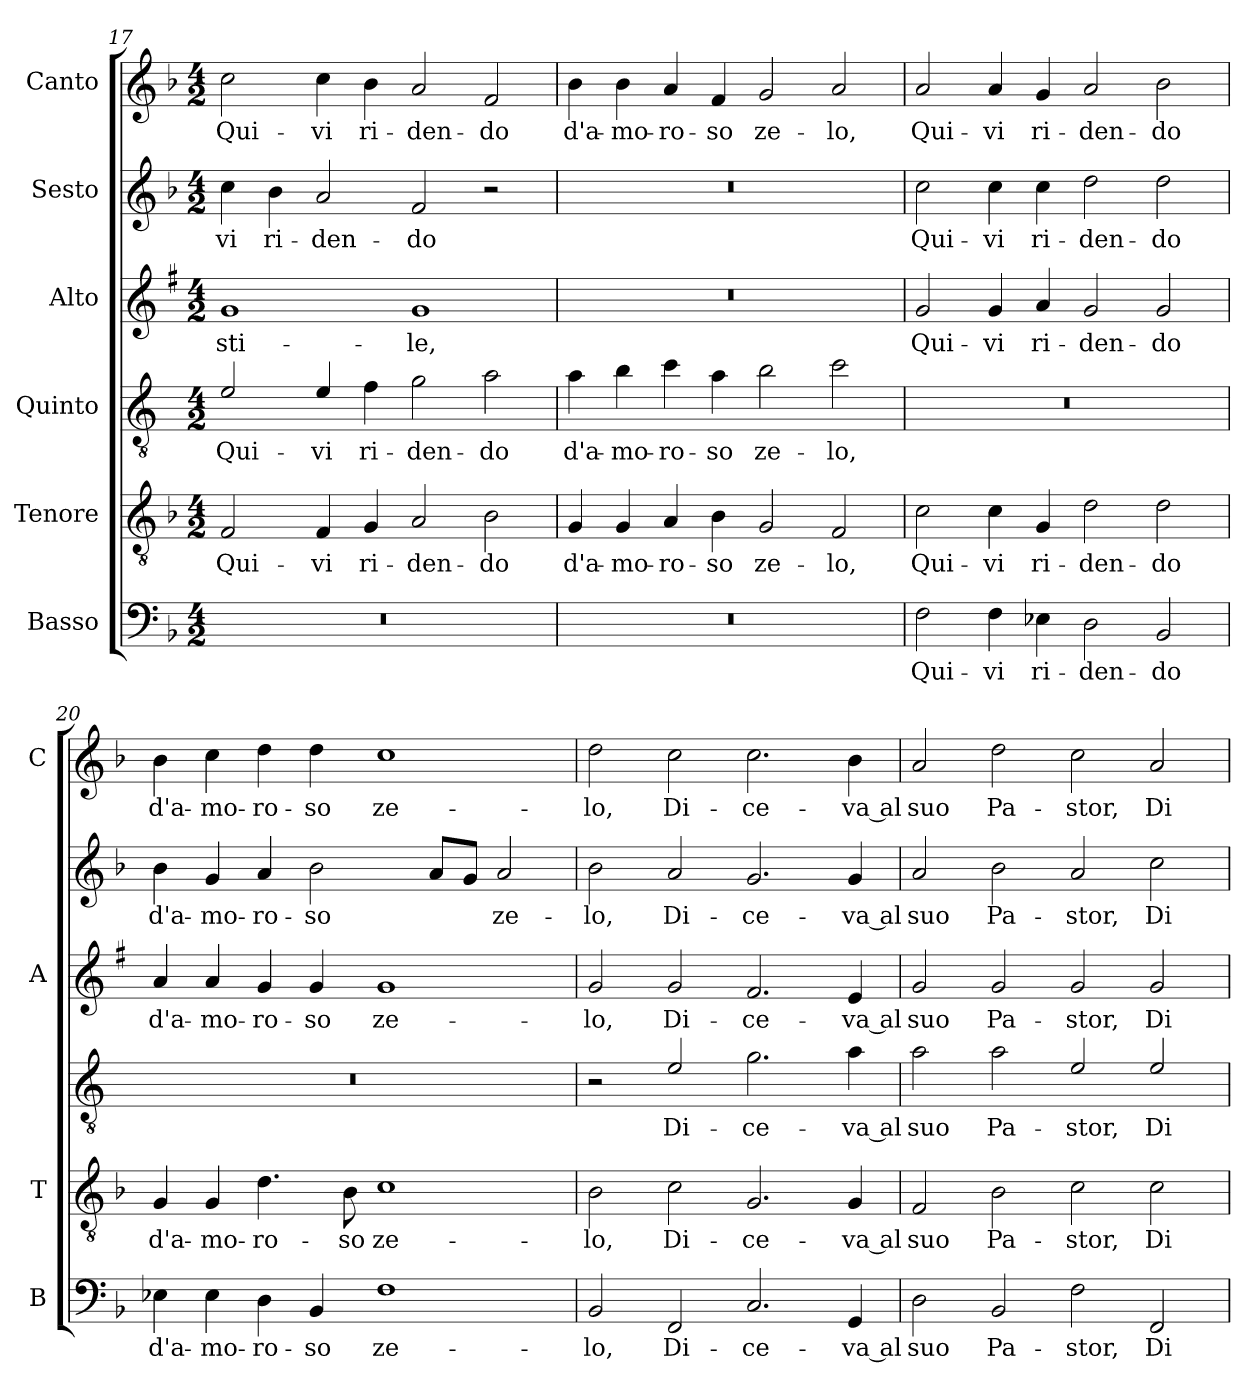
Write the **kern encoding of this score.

**kern	**text	**kern	**text	**kern	**text	**kern	**text	**kern	**text	**kern	**text
*part6	*part6	*part5	*part5	*part4	*part4	*part3	*part3	*part2	*part2	*part1	*part1
*staff6	*staff6	*staff5	*staff5	*staff4	*staff4	*staff3	*staff3	*staff2	*staff2	*staff1	*staff1
*I"Basso	*	*I"Tenore	*	*I"Quinto	*	*I"Alto	*	*I"Sesto	*	*I"Canto	*
*I'B	*	*I'T	*	*	*	*I'A	*	*	*	*I'C	*
!!LO:LB:g=z
*clefF4	*	*clefGv2	*	*clefGv2	*	*clefG2	*	*clefG2	*	*clefG2	*
*	*	*	*	*ITrd4c7	*	*ITrd1c2	*	*	*	*	*
*k[b-]	*	*k[b-]	*	*k[b-]	*	*k[b-]	*	*k[b-]	*	*k[b-]	*
*F:	*	*F:	*	*F:	*	*F:	*	*F:	*	*F:	*
*M4/2	*	*M4/2	*	*M4/2	*	*M4/2	*	*M4/2	*	*M4/2	*
=17	=17	=17	=17	=17	=17	=17	=17	=17	=17	=17	=17
!	!	!	!LO:LY:b	!	!LO:LY:b	!	!LO:LY:b	!	!LO:LY:b	!	!LO:LY:b
0r	.	2F/	Qui-	2A/	Qui-	1f	sti-	4cc\	-vi	2cc\	Qui-
!	!	!	!	!	!	!	!	!	!LO:LY:b	!	!
.	.	.	.	.	.	.	.	4b-\	ri-	.	.
!	!	!	!LO:LY:b	!	!LO:LY:b	!	!	!	!LO:LY:b	!	!LO:LY:b
.	.	4F/	-vi	4A/	-vi	.	.	2a/	-den-	4cc\	-vi
!	!	!	!LO:LY:b	!	!LO:LY:b	!	!	!	!	!	!LO:LY:b
.	.	4G/	ri-	4B-\	ri-	.	.	.	.	4b-\	ri-
!	!	!	!LO:LY:b	!	!LO:LY:b	!	!LO:LY:b	!	!LO:LY:b	!	!LO:LY:b
.	.	2A/	-den-	2c\	-den-	1f	-le,	2f/	-do	2a/	-den-
!	!	!	!LO:LY:b	!	!LO:LY:b	!	!	!	!	!	!LO:LY:b
.	.	2B-\	-do	2d\	-do	.	.	2r	.	2f/	-do
=18	=18	=18	=18	=18	=18	=18	=18	=18	=18	=18	=18
!	!	!	!LO:LY:b	!	!LO:LY:b	!	!	!	!	!	!LO:LY:b
0r	.	4G/	d'a-	4d\	d'a-	0r	.	0r	.	4b-\	d'a-
!	!	!	!LO:LY:b	!	!LO:LY:b	!	!	!	!	!	!LO:LY:b
.	.	4G/	-mo-	4e\	-mo-	.	.	.	.	4b-\	-mo-
!	!	!	!LO:LY:b	!	!LO:LY:b	!	!	!	!	!	!LO:LY:b
.	.	4A/	-ro-	4f\	-ro-	.	.	.	.	4a/	-ro-
!	!	!	!LO:LY:b	!	!LO:LY:b	!	!	!	!	!	!LO:LY:b
.	.	4B-\	-so	4d\	-so	.	.	.	.	4f/	-so
!	!	!	!LO:LY:b	!	!LO:LY:b	!	!	!	!	!	!LO:LY:b
.	.	2G/	ze-	2e\	ze-	.	.	.	.	2g/	ze-
!	!	!	!LO:LY:b	!	!LO:LY:b	!	!	!	!	!	!LO:LY:b
.	.	2F/	-lo,	2f\	-lo,	.	.	.	.	2a/	-lo,
=19	=19	=19	=19	=19	=19	=19	=19	=19	=19	=19	=19
!	!LO:LY:b	!	!LO:LY:b	!	!	!	!LO:LY:b	!	!LO:LY:b	!	!LO:LY:b
2F\	Qui-	2c\	Qui-	0r	.	2f/	Qui-	2cc\	Qui-	2a/	Qui-
!	!LO:LY:b	!	!LO:LY:b	!	!	!	!LO:LY:b	!	!LO:LY:b	!	!LO:LY:b
4F\	-vi	4c\	-vi	.	.	4f/	-vi	4cc\	-vi	4a/	-vi
!	!LO:LY:b	!	!LO:LY:b	!	!	!	!LO:LY:b	!	!LO:LY:b	!	!LO:LY:b
4E-X\	ri-	4G/	ri-	.	.	4g/	ri-	4cc\	ri-	4g/	ri-
!	!LO:LY:b	!	!LO:LY:b	!	!	!	!LO:LY:b	!	!LO:LY:b	!	!LO:LY:b
2D\	-den-	2d\	-den-	.	.	2f/	-den-	2dd\	-den-	2a/	-den-
!	!LO:LY:b	!	!LO:LY:b	!	!	!	!LO:LY:b	!	!LO:LY:b	!	!LO:LY:b
2BB-/	-do	2d\	-do	.	.	2f/	-do	2dd\	-do	2b-\	-do
=20	=20	=20	=20	=20	=20	=20	=20	=20	=20	=20	=20
!	!LO:LY:b	!	!LO:LY:b	!	!	!	!LO:LY:b	!	!LO:LY:b	!	!LO:LY:b
4E-X\	d'a-	4G/	d'a-	0r	.	4g/	d'a-	4b-\	d'a-	4b-\	d'a-
!	!LO:LY:b	!	!LO:LY:b	!	!	!	!LO:LY:b	!	!LO:LY:b	!	!LO:LY:b
4E-\	-mo-	4G/	-mo-	.	.	4g/	-mo-	4g/	-mo-	4cc\	-mo-
!	!LO:LY:b	!	!LO:LY:b	!	!	!	!LO:LY:b	!	!LO:LY:b	!	!LO:LY:b
4D\	-ro-	4.d\	-ro-	.	.	4f/	-ro-	4a/	-ro-	4dd\	-ro-
!	!LO:LY:b	!	!	!	!	!	!LO:LY:b	!	!LO:LY:b	!	!LO:LY:b
4BB-/	-so	.	.	.	.	4f/	-so	2b-\	-so	4dd\	-so
!	!	!	!LO:LY:b	!	!	!	!	!	!	!	!
.	.	8B-\	-so	.	.	.	.	.	.	.	.
!	!LO:LY:b	!	!LO:LY:b	!	!	!	!LO:LY:b	!	!	!	!LO:LY:b
1F	ze-	1c	ze-	.	.	1f	ze-	.	.	1cc	ze-
.	.	.	.	.	.	.	.	8a/L	.	.	.
.	.	.	.	.	.	.	.	8g/J	.	.	.
!	!	!	!	!	!	!	!	!	!LO:LY:b	!	!
.	.	.	.	.	.	.	.	2a/	ze-	.	.
=21	=21	=21	=21	=21	=21	=21	=21	=21	=21	=21	=21
!	!LO:LY:b	!	!LO:LY:b	!	!	!	!LO:LY:b	!	!LO:LY:b	!	!LO:LY:b
2BB-/	-lo,	2B-\	-lo,	2r	.	2f/	-lo,	2b-\	-lo,	2dd\	-lo,
!	!LO:LY:b	!	!LO:LY:b	!	!LO:LY:b	!	!LO:LY:b	!	!LO:LY:b	!	!LO:LY:b
2FF/	Di-	2c\	Di-	2A/	Di-	2f/	Di-	2a/	Di-	2cc\	Di-
!	!LO:LY:b	!	!LO:LY:b	!	!LO:LY:b	!	!LO:LY:b	!	!LO:LY:b	!	!LO:LY:b
2.C/	-ce-	2.G/	-ce-	2.c\	-ce-	2.e/	-ce-	2.g/	-ce-	2.cc\	-ce-
!	!LO:LY:b	!	!LO:LY:b	!	!LO:LY:b	!	!LO:LY:b	!	!LO:LY:b	!	!LO:LY:b
4GG/	-va al	4G/	-va al	4d\	-va al	4d/	-va al	4g/	-va al	4b-\	-va al
!!LO:PB:g=z
=22	=22	=22	=22	=22	=22	=22	=22	=22	=22	=22	=22
!	!LO:LY:b	!	!LO:LY:b	!	!LO:LY:b	!	!LO:LY:b	!	!LO:LY:b	!	!LO:LY:b
2D\	suo	2F/	suo	2d\	suo	2f/	suo	2a/	suo	2a/	suo
!	!LO:LY:b	!	!LO:LY:b	!	!LO:LY:b	!	!LO:LY:b	!	!LO:LY:b	!	!LO:LY:b
2BB-/	Pa-	2B-\	Pa-	2d\	Pa-	2f/	Pa-	2b-\	Pa-	2dd\	Pa-
!	!LO:LY:b	!	!LO:LY:b	!	!LO:LY:b	!	!LO:LY:b	!	!LO:LY:b	!	!LO:LY:b
2F\	-stor,	2c\	-stor,	2A/	-stor,	2f/	-stor,	2a/	-stor,	2cc\	-stor,
!	!LO:LY:b	!	!LO:LY:b	!	!LO:LY:b	!	!LO:LY:b	!	!LO:LY:b	!	!LO:LY:b
2FF/	Di-	2c\	Di-	2A/	Di-	2f/	Di-	2cc\	Di-	2a/	Di-
=	=	=	=	=	=	=	=	=	=	=	=
*-	*-	*-	*-	*-	*-	*-	*-	*-	*-	*-	*-
